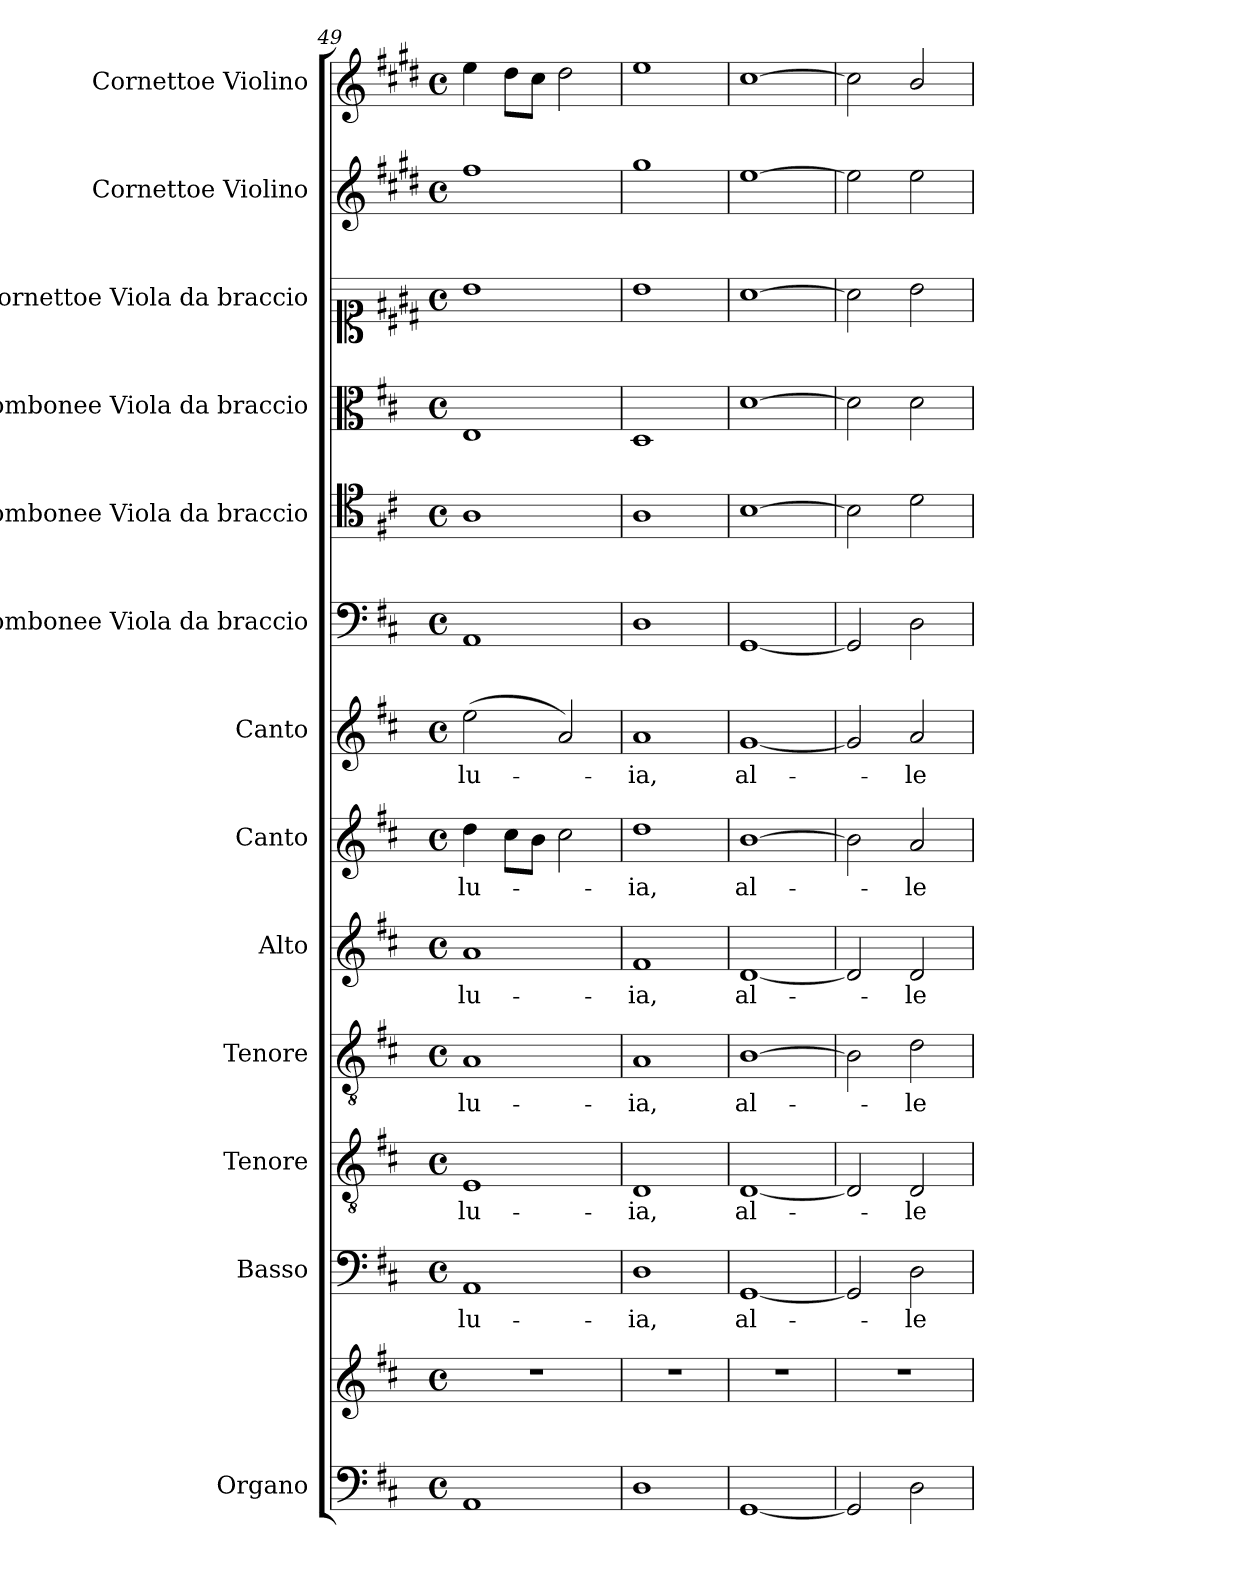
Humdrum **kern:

**kern	**kern	**kern	**text	**kern	**text	**kern	**text	**kern	**text	**kern	**text	**kern	**text	**kern	**kern	**kern	**kern	**kern	**kern
*part13	*part13	*part12	*part12	*part11	*part11	*part10	*part10	*part9	*part9	*part8	*part8	*part7	*part7	*part6	*part5	*part4	*part3	*part2	*part1
*staff14	*staff13	*staff12	*staff12	*staff11	*staff11	*staff10	*staff10	*staff9	*staff9	*staff8	*staff8	*staff7	*staff7	*staff6	*staff5	*staff4	*staff3	*staff2	*staff1
*I"Organo	*	*I"Basso	*	*I"Tenore	*	*I"Tenore	*	*I"Alto	*	*I"Canto	*	*I"Canto	*	*I"Trombonee Viola da braccio	*I"Trombonee Viola da braccio	*I"Trombonee Viola da braccio	*I"Cornettoe Viola da braccio	*I"Cornettoe Violino	*I"Cornettoe Violino
*	*	*I'B	*	*I'T	*	*I'T	*	*	*	*	*	*	*	*	*	*I'A	*	*	*
*clefF4	*clefG2	*clefF4	*	*clefGv2	*	*clefGv2	*	*clefG2	*	*clefG2	*	*clefG2	*	*clefF4	*clefC4	*clefC3	*clefC1	*clefG2	*clefG2
*	*	*	*	*ITrd7c12	*	*ITrd7c12	*	*	*	*	*	*	*	*	*	*	*ITrd1c2	*ITrd1c2	*ITrd1c2
*k[f#c#]	*k[f#c#]	*k[f#c#]	*	*k[f#c#]	*	*k[f#c#]	*	*k[f#c#]	*	*k[f#c#]	*	*k[f#c#]	*	*k[f#c#]	*k[f#c#]	*k[f#c#]	*k[f#c#]	*k[f#c#]	*k[f#c#]
*D:	*D:	*D:	*	*D:	*	*D:	*	*D:	*	*D:	*	*D:	*	*D:	*D:	*D:	*D:	*D:	*D:
*M4/4	*M4/4	*M4/4	*	*M4/4	*	*M4/4	*	*M4/4	*	*M4/4	*	*M4/4	*	*M4/4	*M4/4	*M4/4	*M4/4	*M4/4	*M4/4
*met(c)	*met(c)	*met(c)	*	*met(c)	*	*met(c)	*	*met(c)	*	*met(c)	*	*met(c)	*	*met(c)	*met(c)	*met(c)	*met(c)	*met(c)	*met(c)
=49	=49	=49	=49	=49	=49	=49	=49	=49	=49	=49	=49	=49	=49	=49	=49	=49	=49	=49	=49
!	!	!	!LO:LY:b	!	!LO:LY:b	!	!LO:LY:b	!	!LO:LY:b	!	!LO:LY:b	!	!LO:LY:b	!	!	!	!	!	!
1AA	1r	1AA	-lu-	1EE	-lu-	1AA	-lu-	1a	-lu-	4dd\	-lu-	(>2ee\	-lu-	1AA	1A	1E	1a	1ee	4dd\
.	.	.	.	.	.	.	.	.	.	8cc#\L	.	.	.	.	.	.	.	.	8cc#\L
.	.	.	.	.	.	.	.	.	.	8b\J	.	.	.	.	.	.	.	.	8b\J
.	.	.	.	.	.	.	.	.	.	2cc#\	.	2a/)	.	.	.	.	.	.	2cc#\
=50	=50	=50	=50	=50	=50	=50	=50	=50	=50	=50	=50	=50	=50	=50	=50	=50	=50	=50	=50
!	!	!	!LO:LY:b	!	!LO:LY:b	!	!LO:LY:b	!	!LO:LY:b	!	!LO:LY:b	!	!LO:LY:b	!	!	!	!	!	!
1D	1r	1D	-ia,	1DD	-ia,	1AA	-ia,	1f#	-ia,	1dd	-ia,	1a	-ia,	1D	1A	1D	1a	1ff#	1dd
=51	=51	=51	=51	=51	=51	=51	=51	=51	=51	=51	=51	=51	=51	=51	=51	=51	=51	=51	=51
!	!	!	!LO:LY:b	!	!LO:LY:b	!	!LO:LY:b	!	!LO:LY:b	!	!LO:LY:b	!	!LO:LY:b	!	!	!	!	!	!
[<1GG	1r	[<1GG	al-	[<1DD	al-	[>1BB	al-	[<1d	al-	[>1b	al-	[<1g	al-	[<1GG	[>1B	[>1d	[>1g	[>1dd	[>1b
=52	=52	=52	=52	=52	=52	=52	=52	=52	=52	=52	=52	=52	=52	=52	=52	=52	=52	=52	=52
2GG/]	1r	2GG/]	.	2DD/]	.	2BB\]	.	2d/]	.	2b\]	.	2g/]	.	2GG/]	2B\]	2d\]	2g\]	2dd\]	2b\]
!	!	!	!LO:LY:b	!	!LO:LY:b	!	!LO:LY:b	!	!LO:LY:b	!	!LO:LY:b	!	!LO:LY:b	!	!	!	!	!	!
2D\	.	2D\	-le-	2DD/	-le-	2D\	-le-	2d/	-le-	2a/	-le-	2a/	-le-	2D\	2d\	2d\	2a\	2dd\	2a/
*MM90	*MM90	*MM90	*	*MM90	*	*MM90	*	*MM90	*	*MM90	*	*MM90	*	*MM90	*MM90	*MM90	*MM90	*MM90	*MM90
=	=	=	=	=	=	=	=	=	=	=	=	=	=	=	=	=	=	=	=
*-	*-	*-	*-	*-	*-	*-	*-	*-	*-	*-	*-	*-	*-	*-	*-	*-	*-	*-	*-
